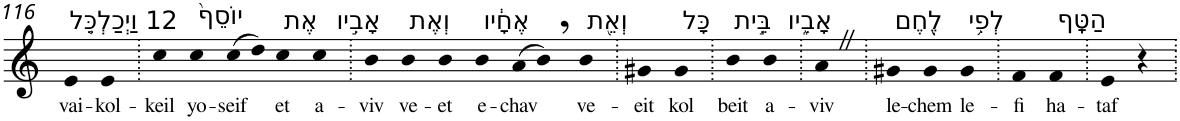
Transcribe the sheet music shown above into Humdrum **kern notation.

**kern	**text
*part1	*part1
*staff1	*staff1
*I"Piano	*
*I'Pno	*
!!LO:PB:g=z
*clefG2	*
*k[]	*
=116	=116
!LO:TX:a:t=12 וַיְכַלְכֵּ֤ל	!
!	!LO:LY:b
4e	vai-
!	!LO:LY:b
4e	-kol-
=117.	=117.
!	!LO:LY:b
4cc	-keil
!LO:TX:a:t=יוֹסֵף֙	!
!	!LO:LY:b
4cc	yo-
!	!LO:LY:b
(>8cc	-seif
8dd)	.
!LO:TX:a:t=אֶת	!
!	!LO:LY:b
4cc	et
!LO:TX:a:t=אָבִ֣יו	!
!	!LO:LY:b
4cc	a-
=118.	=118.
!	!LO:LY:b
4b	-viv
!LO:TX:a:t=וְאֶת	!
!	!LO:LY:b
4b	ve-
!	!LO:LY:b
4b	-et
!LO:TX:a:t=אֶחָ֔יו	!
!	!LO:LY:b
4b	e-
!	!LO:LY:b
(>8a	-chav
8b,)	.
!LO:TX:a:t=וְאֵ֖ת	!
!	!LO:LY:b
4b	ve-
=119.	=119.
!	!LO:LY:b
4g#X	-eit
!LO:TX:a:t=כָּל	!
!	!LO:LY:b
4g#	kol
=120.	=120.
!LO:TX:a:t=בֵּ֣ית	!
!	!LO:LY:b
4b	beit
!LO:TX:a:t=אָבִ֑יו	!
!	!LO:LY:b
4b	a-
=121.	=121.
!	!LO:LY:b
4aZ	-viv
=122.	=122.
!LO:TX:a:t=לֶ֖חֶם	!
!	!LO:LY:b
4g#X	le-
!	!LO:LY:b
4g#	-chem
!LO:TX:a:t=לְפִ֥י	!
!	!LO:LY:b
4g#	le-
=123.	=123.
!	!LO:LY:b
4f	-fi
!LO:TX:a:t=הַטָּֽף	!
!	!LO:LY:b
4f	ha-
=124.	=124.
!	!LO:LY:b
4e	-taf
4r	.
=.	=.
*-	*-
